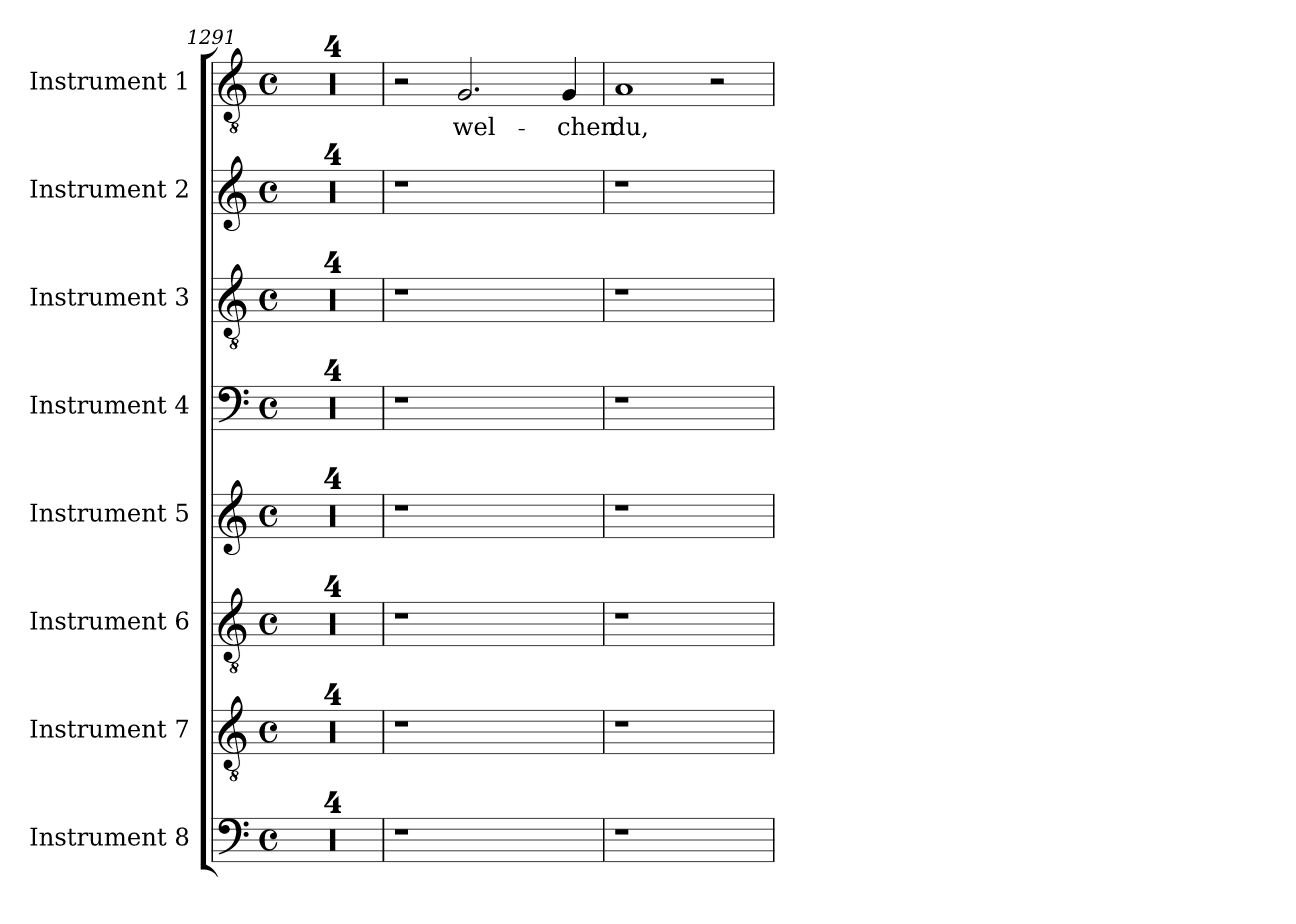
**kern	**kern	**kern	**kern	**kern	**kern	**kern	**kern	**text
*part8	*part7	*part6	*part5	*part4	*part3	*part2	*part1	*part1
*staff8	*staff7	*staff6	*staff5	*staff4	*staff3	*staff2	*staff1	*staff1
*I"Instrument 8	*I"Instrument 7	*I"Instrument 6	*I"Instrument 5	*I"Instrument 4	*I"Instrument 3	*I"Instrument 2	*I"Instrument 1	*
*clefF4	*clefGv2	*clefGv2	*clefG2	*clefF4	*clefGv2	*clefG2	*clefGv2	*
*M4/4	*M4/4	*M4/4	*M4/4	*M4/4	*M4/4	*M4/4	*M4/4	*
*met(c)	*met(c)	*met(c)	*met(c)	*met(c)	*met(c)	*met(c)	*met(c)	*
=1291	=1291	=1291	=1291	=1291	=1291	=1291	=1291	=1291
1r	1r	1r	1r	1r	1r	1r	1r	.
=1292	=1292	=1292	=1292	=1292	=1292	=1292	=1292	=1292
1r	1r	1r	1r	1r	1r	1r	1r	.
=1293	=1293	=1293	=1293	=1293	=1293	=1293	=1293	=1293
1r	1r	1r	1r	1r	1r	1r	1r	.
=1294	=1294	=1294	=1294	=1294	=1294	=1294	=1294	=1294
1r	1r	1r	1r	1r	1r	1r	1r	.
=1295	=1295	=1295	=1295	=1295	=1295	=1295	=1295	=1295
1r	1r	1r	1r	1r	1r	1r	2r	.
!	!	!	!	!	!	!	!	!LO:LY:b:cj
.	.	.	.	.	.	.	2.G/	wel-
2ryy	2ryy	2ryy	2ryy	2ryy	2ryy	2ryy	.	.
!	!	!	!	!	!	!	!	!LO:LY:b:cj
.	.	.	.	.	.	.	4G/	-chen
=1296	=1296	=1296	=1296	=1296	=1296	=1296	=1296	=1296
!	!	!	!	!	!	!	!	!LO:LY:b:cj
1r	1r	1r	1r	1r	1r	1r	1A	du,
2ryy	2ryy	2ryy	2ryy	2ryy	2ryy	2ryy	2r	.
=	=	=	=	=	=	=	=	=
*-	*-	*-	*-	*-	*-	*-	*-	*-
